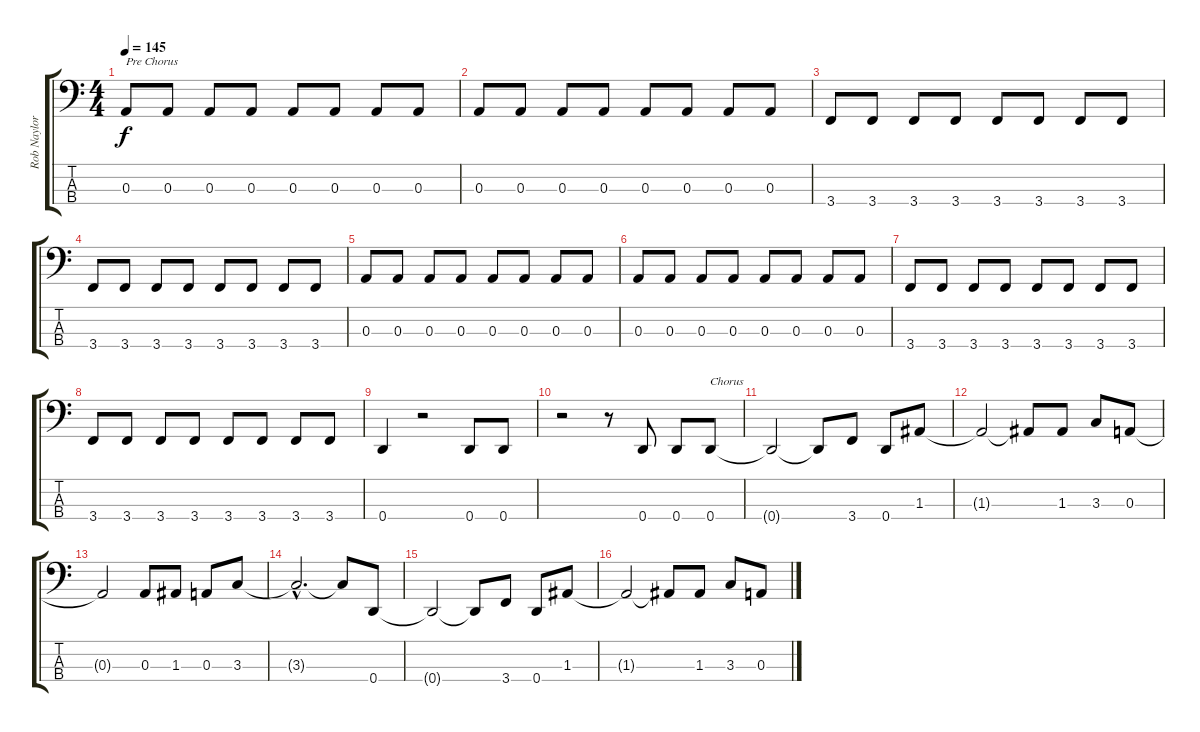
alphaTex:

\track ("Rob Naylor" "Rob Naylor") {instrument electricbasspick}
\staff {score tabs}
\tuning (G2 D2 A1 D1) {hide}
\ts (4 4)
\tempo 145
\clef f4
\ks c
0.3.8{txt "Pre Chorus" dy f} 0.3.8 0.3.8 0.3.8 0.3.8 0.3.8 0.3.8 0.3.8 |
0.3.8 0.3.8 0.3.8 0.3.8 0.3.8 0.3.8 0.3.8 0.3.8 |
3.4.8 3.4.8 3.4.8 3.4.8 3.4.8 3.4.8 3.4.8 3.4.8 |
3.4.8 3.4.8 3.4.8 3.4.8 3.4.8 3.4.8 3.4.8 3.4.8 |
0.3.8 0.3.8 0.3.8 0.3.8 0.3.8 0.3.8 0.3.8 0.3.8 |
0.3.8 0.3.8 0.3.8 0.3.8 0.3.8 0.3.8 0.3.8 0.3.8 |
3.4.8 3.4.8 3.4.8 3.4.8 3.4.8 3.4.8 3.4.8 3.4.8 |
3.4.8 3.4.8 3.4.8 3.4.8 3.4.8 3.4.8 3.4.8 3.4.8 |
0.4.4 r.2 0.4.8 0.4.8 |
r.2 r.8 0.4.8 0.4.8 0.4.8{txt "Chorus"} |
0.4{t}.2 0.4{t}.8 3.4.8 0.4.8 1.3.8 |
1.3{t}.2 1.3{t}.8 1.3.8 3.3.8 0.3.8 |
0.3{t}.2 0.3.8 1.3.8 0.3.8 3.3.8 |
3.3{hac t}.2{d} 3.3{t}.8 0.4.8 |
0.4{t}.2 0.4{t}.8 3.4.8 0.4.8 1.3.8 |
1.3{t}.2 1.3{t}.8 1.3.8 3.3.8 0.3.8
